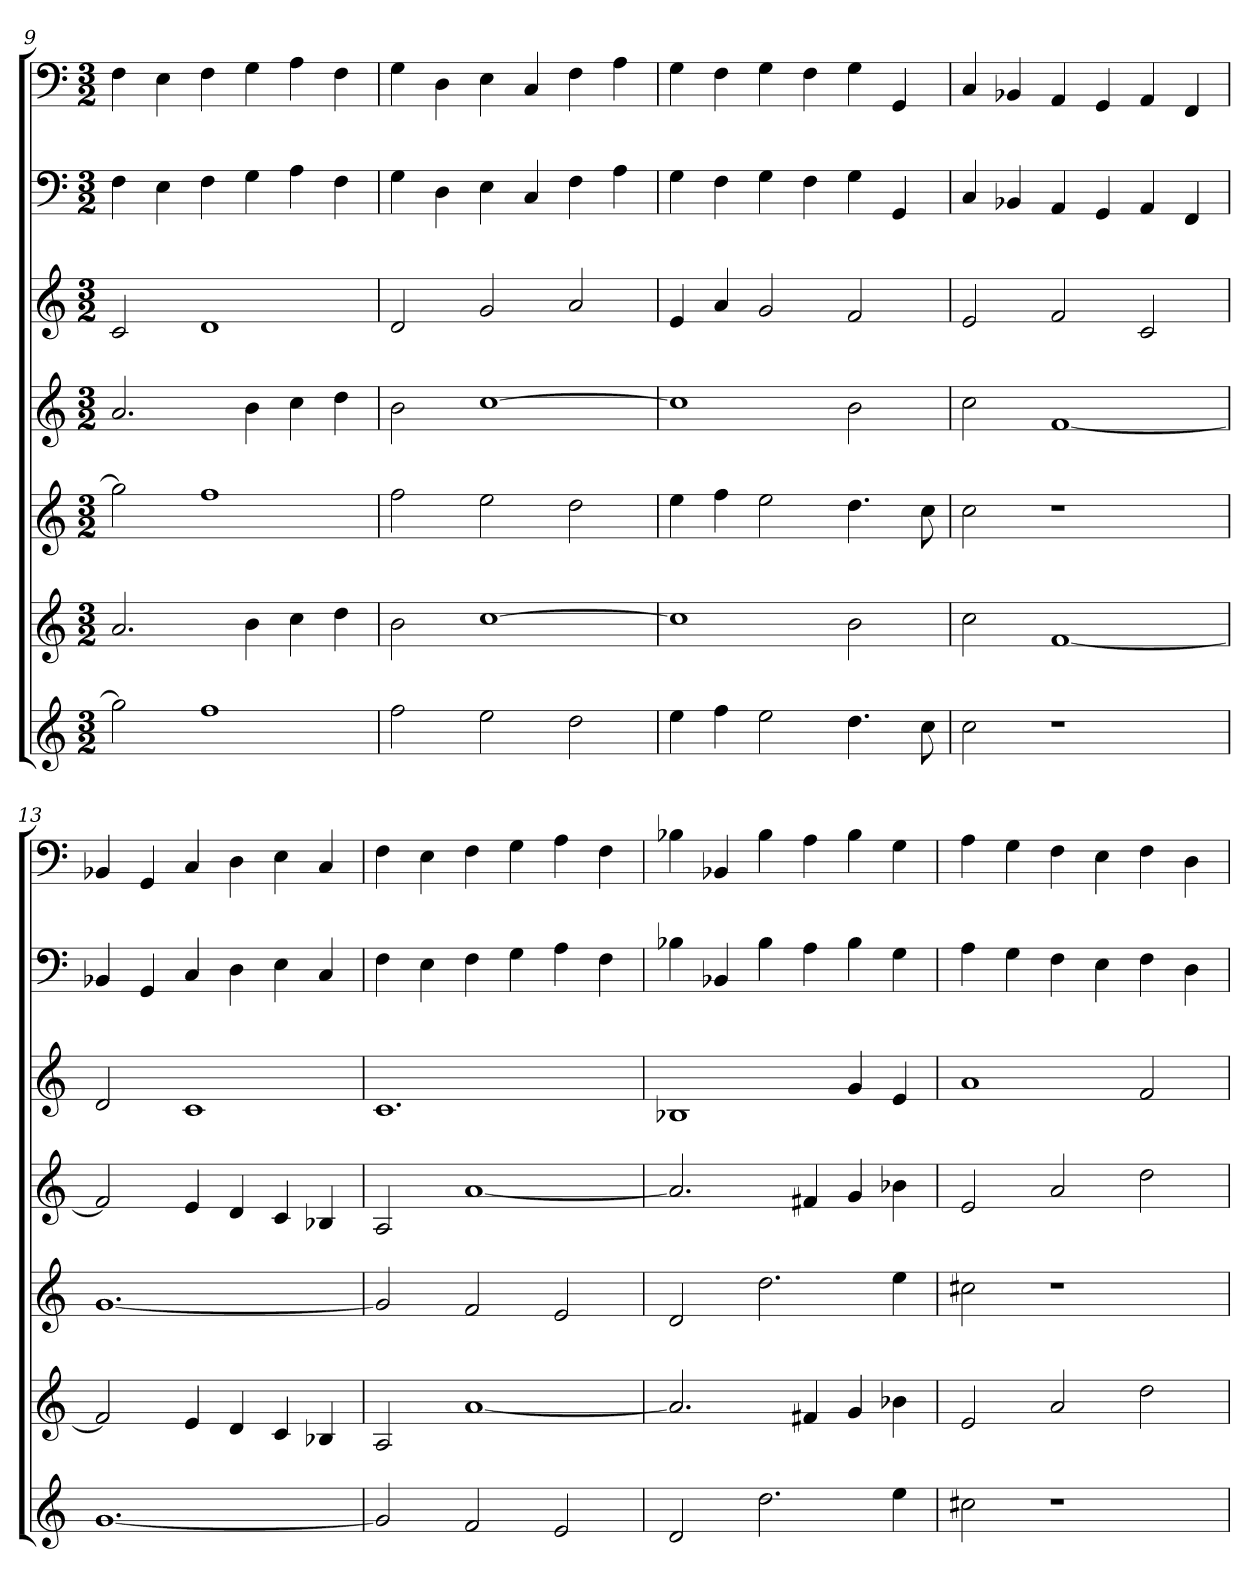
**kern	**kern	**kern	**kern	**kern	**kern	**kern
*part7	*part6	*part5	*part4	*part3	*part2	*part1
*staff7	*staff6	*staff5	*staff4	*staff3	*staff2	*staff1
*k[]	*k[]	*k[]	*k[]	*k[]	*k[]	*k[]
*C:	*C:	*C:	*C:	*C:	*C:	*C:
*M3/2	*M3/2	*M3/2	*M3/2	*M3/2	*M3/2	*M3/2
=9	=9	=9	=9	=9	=9	=9
2gg]	2.a	2gg]	2.a	2c	4F	4F
.	.	.	.	.	4E	4E
1ff	.	1ff	.	1d	4F	4F
.	4b	.	4b	.	4G	4G
.	4cc	.	4cc	.	4A	4A
.	4dd	.	4dd	.	4F	4F
=10	=10	=10	=10	=10	=10	=10
2ff	2b	2ff	2b	2d	4G	4G
.	.	.	.	.	4D	4D
2ee	[1cc	2ee	[1cc	2g	4E	4E
.	.	.	.	.	4C	4C
2dd	.	2dd	.	2a	4F	4F
.	.	.	.	.	4A	4A
=11	=11	=11	=11	=11	=11	=11
4ee	1cc]	4ee	1cc]	4e	4G	4G
4ff	.	4ff	.	4a	4F	4F
2ee	.	2ee	.	2g	4G	4G
.	.	.	.	.	4F	4F
4.dd	2b	4.dd	2b	2f	4G	4G
.	.	.	.	.	4GG	4GG
8cc	.	8cc	.	.	.	.
=12	=12	=12	=12	=12	=12	=12
2cc	2cc	2cc	2cc	2e	4C	4C
.	.	.	.	.	4BB-X	4BB-X
1r	[1f	1r	[1f	2f	4AA	4AA
.	.	.	.	.	4GG	4GG
.	.	.	.	2c	4AA	4AA
.	.	.	.	.	4FF	4FF
=13	=13	=13	=13	=13	=13	=13
[1.g	2f]	[1.g	2f]	2d	4BB-X	4BB-X
.	.	.	.	.	4GG	4GG
.	4e	.	4e	1c	4C	4C
.	4d	.	4d	.	4D	4D
.	4c	.	4c	.	4E	4E
.	4B-X	.	4B-X	.	4C	4C
=14	=14	=14	=14	=14	=14	=14
2g]	2A	2g]	2A	1.c	4F	4F
.	.	.	.	.	4E	4E
2f	[1a	2f	[1a	.	4F	4F
.	.	.	.	.	4G	4G
2e	.	2e	.	.	4A	4A
.	.	.	.	.	4F	4F
=15	=15	=15	=15	=15	=15	=15
2d	2.a]	2d	2.a]	1B-X	4B-X	4B-X
.	.	.	.	.	4BB-X	4BB-X
2.dd	.	2.dd	.	.	4B-	4B-
.	4f#X	.	4f#X	.	4A	4A
.	4g	.	4g	4g	4B-	4B-
4ee	4b-X	4ee	4b-X	4e	4G	4G
=16	=16	=16	=16	=16	=16	=16
2cc#X	2e	2cc#X	2e	1a	4A	4A
.	.	.	.	.	4G	4G
1r	2a	1r	2a	.	4F	4F
.	.	.	.	.	4E	4E
.	2dd	.	2dd	2f	4F	4F
.	.	.	.	.	4D	4D
=	=	=	=	=	=	=
*-	*-	*-	*-	*-	*-	*-
